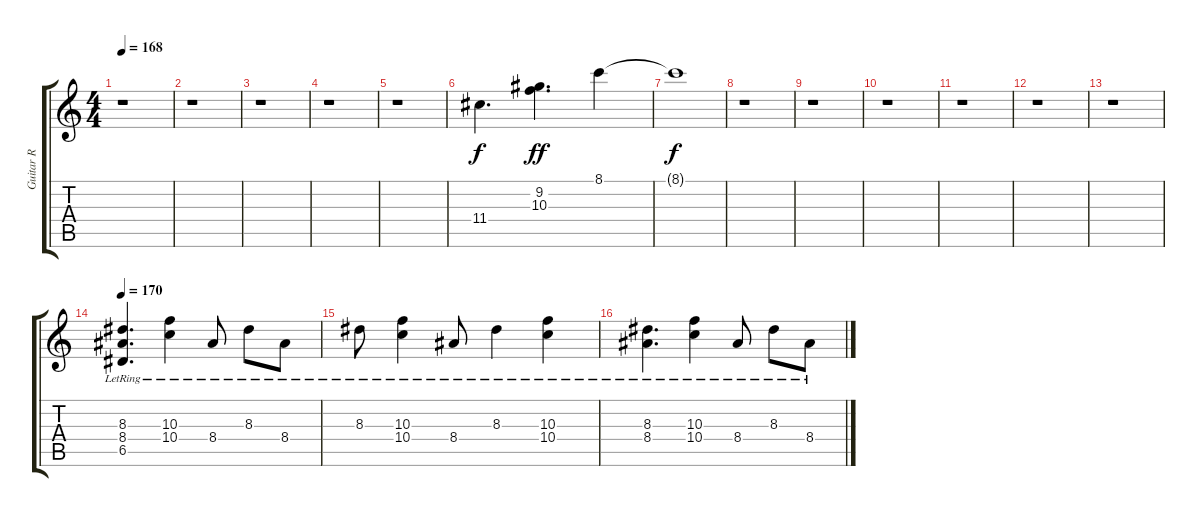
\track ("Guitar R" "Guitar R") {instrument distortionguitar}
\staff {score tabs}
\tuning (E4 B3 G3 D3 A2 E2) {hide}
\ts (4 4)
\tempo 168
\clef g2
\ks c
r.1{dy f} |
r.1 |
r.1 |
r.1 |
r.1 |
11.4.4{d volume 14 balance 4 instrument electricguitarclean} (9.2 10.3).4{d dy ff balance 8} 8.1.4{balance 12} |
8.1{t}.1{dy f} |
r.1 |
r.1 |
r.1 |
r.1 |
r.1 |
r.1 |
\tempo 170
(8.3{lr} 8.4{lr} 6.5{lr}).4{d volume 10 balance 14 instrument distortionguitar} (10.3{lr} 10.4{lr}).4 8.4{lr}.8 8.3{lr}.8 8.4{lr}.8 |
8.3{lr}.8 (10.3{lr} 10.4{lr}).4 8.4{lr}.8 8.3{lr}.4 (10.3{lr} 10.4{lr}).4 |
(8.3{lr} 8.4{lr}).4{d} (10.3{lr} 10.4{lr}).4 8.4{lr}.8 8.3{lr}.8 8.4{lr}.8
